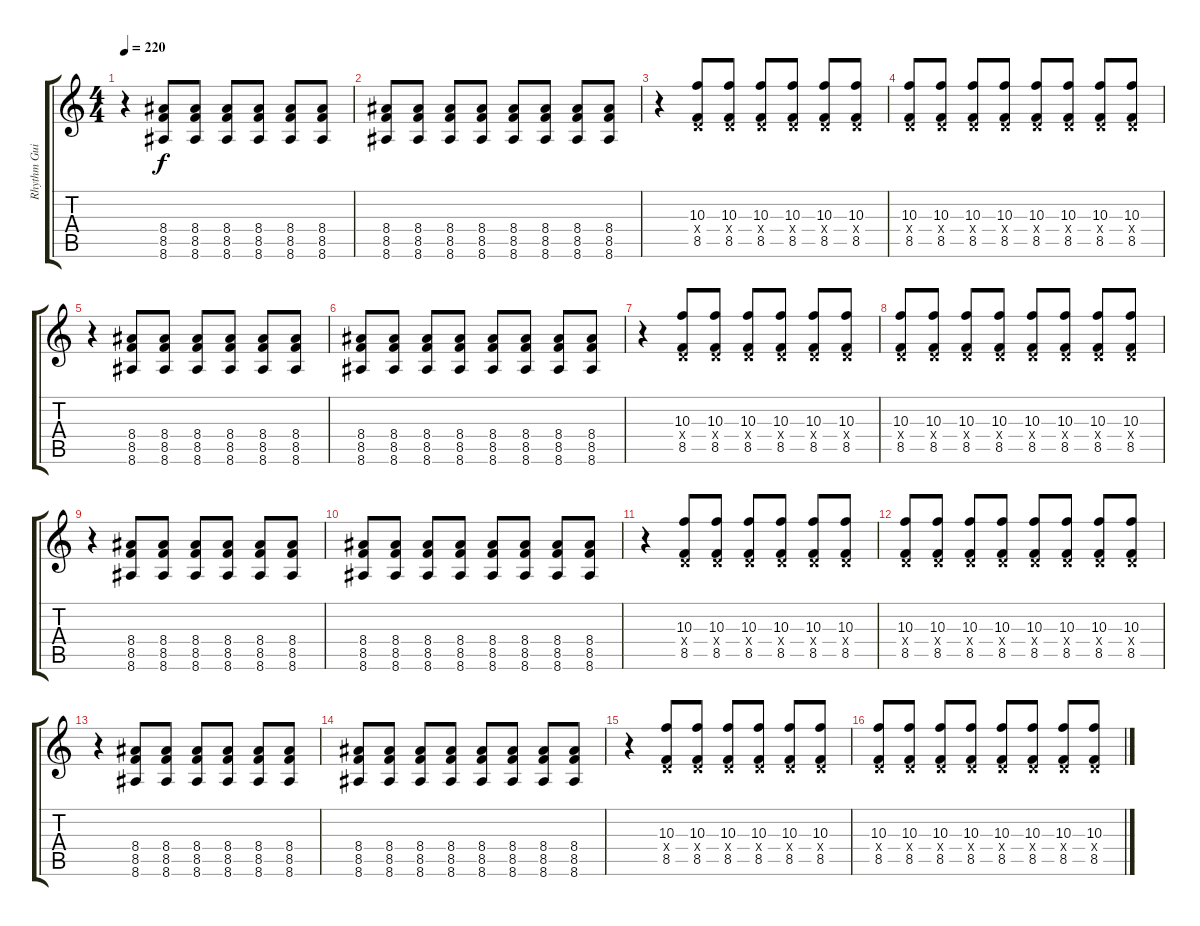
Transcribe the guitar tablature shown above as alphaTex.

\track ("Rhythm Guitar - Mike Frisby" "Rhythm Gui") {instrument distortionguitar}
\staff {score tabs}
\tuning (E4 B3 G3 D3 A2 D2) {hide}
\ts (4 4)
\tempo 220
\clef g2
\ks c
r.4{dy f} (8.4 8.5 8.6).8 (8.4 8.5 8.6).8 (8.4 8.5 8.6).8 (8.4 8.5 8.6).8 (8.4 8.5 8.6).8 (8.4 8.5 8.6).8 |
(8.4 8.5 8.6).8 (8.4 8.5 8.6).8 (8.4 8.5 8.6).8 (8.4 8.5 8.6).8 (8.4 8.5 8.6).8 (8.4 8.5 8.6).8 (8.4 8.5 8.6).8 (8.4 8.5 8.6).8 |
r.4 (10.3 0.4{x} 8.5).8 (10.3 0.4{x} 8.5).8 (10.3 0.4{x} 8.5).8 (10.3 0.4{x} 8.5).8 (10.3 0.4{x} 8.5).8 (10.3 0.4{x} 8.5).8 |
(10.3 0.4{x} 8.5).8 (10.3 0.4{x} 8.5).8 (10.3 0.4{x} 8.5).8 (10.3 0.4{x} 8.5).8 (10.3 0.4{x} 8.5).8 (10.3 0.4{x} 8.5).8 (10.3 0.4{x} 8.5).8 (10.3 0.4{x} 8.5).8 |
r.4 (8.4 8.5 8.6).8 (8.4 8.5 8.6).8 (8.4 8.5 8.6).8 (8.4 8.5 8.6).8 (8.4 8.5 8.6).8 (8.4 8.5 8.6).8 |
(8.4 8.5 8.6).8 (8.4 8.5 8.6).8 (8.4 8.5 8.6).8 (8.4 8.5 8.6).8 (8.4 8.5 8.6).8 (8.4 8.5 8.6).8 (8.4 8.5 8.6).8 (8.4 8.5 8.6).8 |
r.4 (10.3 0.4{x} 8.5).8 (10.3 0.4{x} 8.5).8 (10.3 0.4{x} 8.5).8 (10.3 0.4{x} 8.5).8 (10.3 0.4{x} 8.5).8 (10.3 0.4{x} 8.5).8 |
(10.3 0.4{x} 8.5).8 (10.3 0.4{x} 8.5).8 (10.3 0.4{x} 8.5).8 (10.3 0.4{x} 8.5).8 (10.3 0.4{x} 8.5).8 (10.3 0.4{x} 8.5).8 (10.3 0.4{x} 8.5).8 (10.3 0.4{x} 8.5).8 |
r.4 (8.4 8.5 8.6).8 (8.4 8.5 8.6).8 (8.4 8.5 8.6).8 (8.4 8.5 8.6).8 (8.4 8.5 8.6).8 (8.4 8.5 8.6).8 |
(8.4 8.5 8.6).8 (8.4 8.5 8.6).8 (8.4 8.5 8.6).8 (8.4 8.5 8.6).8 (8.4 8.5 8.6).8 (8.4 8.5 8.6).8 (8.4 8.5 8.6).8 (8.4 8.5 8.6).8 |
r.4 (10.3 0.4{x} 8.5).8 (10.3 0.4{x} 8.5).8 (10.3 0.4{x} 8.5).8 (10.3 0.4{x} 8.5).8 (10.3 0.4{x} 8.5).8 (10.3 0.4{x} 8.5).8 |
(10.3 0.4{x} 8.5).8 (10.3 0.4{x} 8.5).8 (10.3 0.4{x} 8.5).8 (10.3 0.4{x} 8.5).8 (10.3 0.4{x} 8.5).8 (10.3 0.4{x} 8.5).8 (10.3 0.4{x} 8.5).8 (10.3 0.4{x} 8.5).8 |
r.4 (8.4 8.5 8.6).8 (8.4 8.5 8.6).8 (8.4 8.5 8.6).8 (8.4 8.5 8.6).8 (8.4 8.5 8.6).8 (8.4 8.5 8.6).8 |
(8.4 8.5 8.6).8 (8.4 8.5 8.6).8 (8.4 8.5 8.6).8 (8.4 8.5 8.6).8 (8.4 8.5 8.6).8 (8.4 8.5 8.6).8 (8.4 8.5 8.6).8 (8.4 8.5 8.6).8 |
r.4 (10.3 0.4{x} 8.5).8 (10.3 0.4{x} 8.5).8 (10.3 0.4{x} 8.5).8 (10.3 0.4{x} 8.5).8 (10.3 0.4{x} 8.5).8 (10.3 0.4{x} 8.5).8 |
(10.3 0.4{x} 8.5).8 (10.3 0.4{x} 8.5).8 (10.3 0.4{x} 8.5).8 (10.3 0.4{x} 8.5).8 (10.3 0.4{x} 8.5).8 (10.3 0.4{x} 8.5).8 (10.3 0.4{x} 8.5).8 (10.3 0.4{x} 8.5).8
